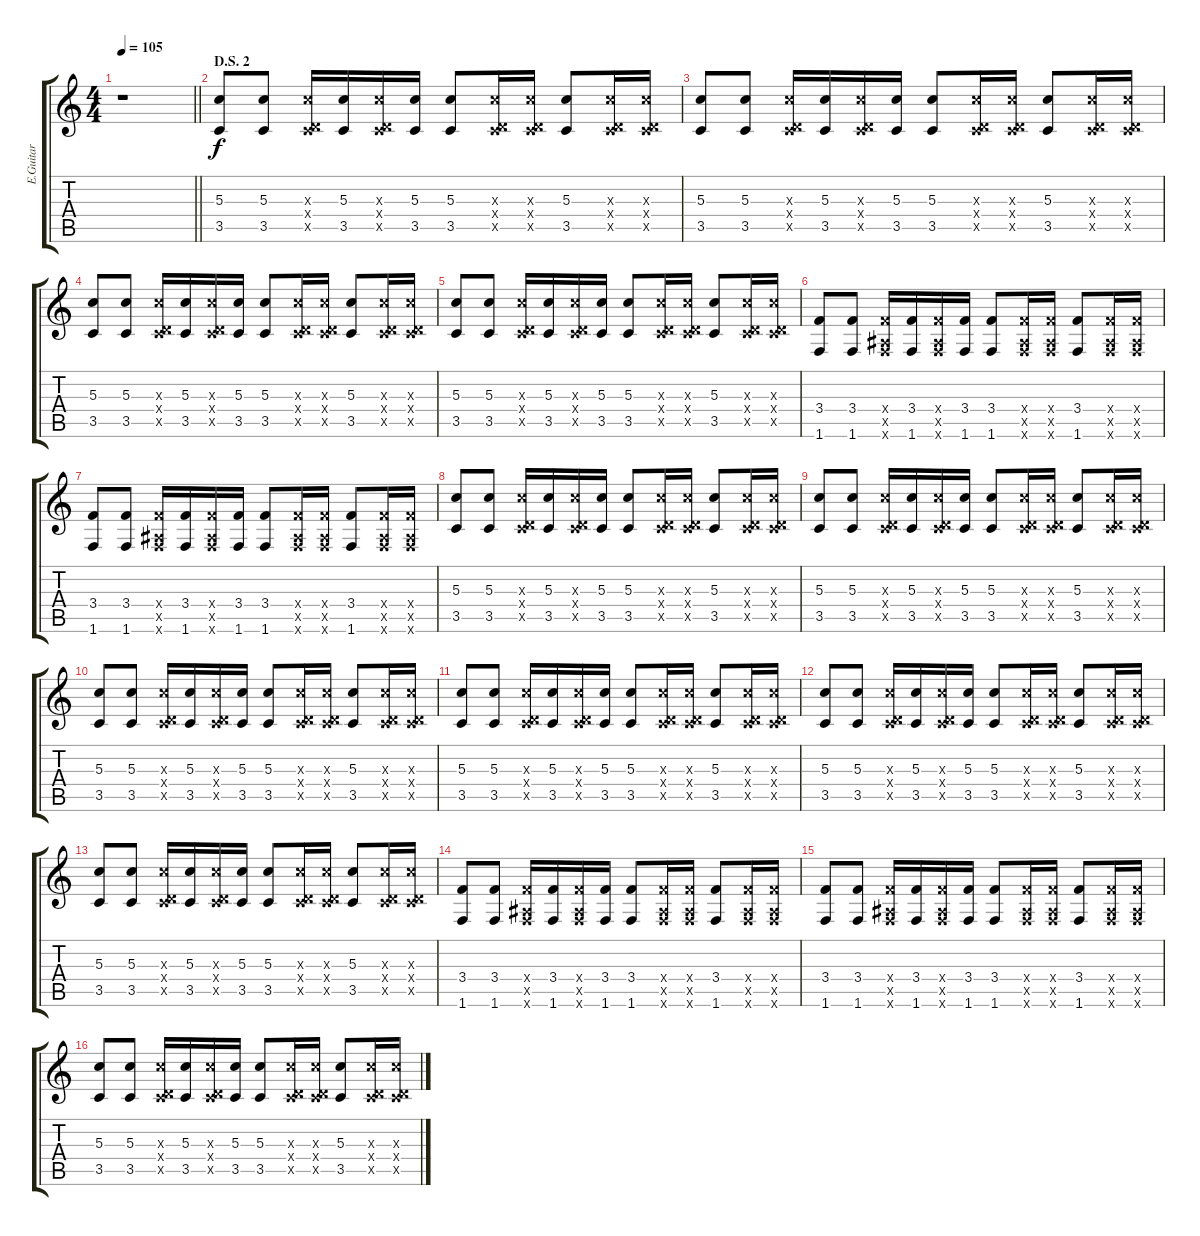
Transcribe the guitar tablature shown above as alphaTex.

\track ("E.Guitar" "E.Guitar") {instrument overdrivenguitar}
\staff {score tabs}
\tuning (E4 B3 G3 D3 A2 E2) {hide}
\ts (4 4)
\tempo 105
\clef g2
\barLineRight lightlight
\ks c
r.1{dy f} |
\section ("" "D.S. 2")
(5.3 3.5).8 (5.3 3.5).8 (5.3{x} 0.4{x} 3.5{x}).16 (5.3 3.5).16 (5.3{x} 0.4{x} 3.5{x}).16 (5.3 3.5).16 (5.3 3.5).8 (5.3{x} 0.4{x} 3.5{x}).16 (5.3{x} 0.4{x} 3.5{x}).16 (5.3 3.5).8 (5.3{x} 0.4{x} 3.5{x}).16 (5.3{x} 0.4{x} 3.5{x}).16 |
(5.3 3.5).8 (5.3 3.5).8 (5.3{x} 0.4{x} 3.5{x}).16 (5.3 3.5).16 (5.3{x} 0.4{x} 3.5{x}).16 (5.3 3.5).16 (5.3 3.5).8 (5.3{x} 0.4{x} 3.5{x}).16 (5.3{x} 0.4{x} 3.5{x}).16 (5.3 3.5).8 (5.3{x} 0.4{x} 3.5{x}).16 (5.3{x} 0.4{x} 3.5{x}).16 |
(5.3 3.5).8 (5.3 3.5).8 (5.3{x} 0.4{x} 3.5{x}).16 (5.3 3.5).16 (5.3{x} 0.4{x} 3.5{x}).16 (5.3 3.5).16 (5.3 3.5).8 (5.3{x} 0.4{x} 3.5{x}).16 (5.3{x} 0.4{x} 3.5{x}).16 (5.3 3.5).8 (5.3{x} 0.4{x} 3.5{x}).16 (5.3{x} 0.4{x} 3.5{x}).16 |
(5.3 3.5).8 (5.3 3.5).8 (5.3{x} 0.4{x} 3.5{x}).16 (5.3 3.5).16 (5.3{x} 0.4{x} 3.5{x}).16 (5.3 3.5).16 (5.3 3.5).8 (5.3{x} 0.4{x} 3.5{x}).16 (5.3{x} 0.4{x} 3.5{x}).16 (5.3 3.5).8 (5.3{x} 0.4{x} 3.5{x}).16 (5.3{x} 0.4{x} 3.5{x}).16 |
(3.4 1.6).8 (3.4 1.6).8 (3.4{x} 1.5{x} 1.6{x}).16 (3.4 1.6).16 (3.4{x} 1.5{x} 1.6{x}).16 (3.4 1.6).16 (3.4 1.6).8 (3.4{x} 1.5{x} 1.6{x}).16 (3.4{x} 1.5{x} 1.6{x}).16 (3.4 1.6).8 (3.4{x} 1.5{x} 1.6{x}).16 (3.4{x} 1.5{x} 1.6{x}).16 |
(3.4 1.6).8 (3.4 1.6).8 (3.4{x} 1.5{x} 1.6{x}).16 (3.4 1.6).16 (3.4{x} 1.5{x} 1.6{x}).16 (3.4 1.6).16 (3.4 1.6).8 (3.4{x} 1.5{x} 1.6{x}).16 (3.4{x} 1.5{x} 1.6{x}).16 (3.4 1.6).8 (3.4{x} 1.5{x} 1.6{x}).16 (3.4{x} 1.5{x} 1.6{x}).16 |
(5.3 3.5).8 (5.3 3.5).8 (5.3{x} 0.4{x} 3.5{x}).16 (5.3 3.5).16 (5.3{x} 0.4{x} 3.5{x}).16 (5.3 3.5).16 (5.3 3.5).8 (5.3{x} 0.4{x} 3.5{x}).16 (5.3{x} 0.4{x} 3.5{x}).16 (5.3 3.5).8 (5.3{x} 0.4{x} 3.5{x}).16 (5.3{x} 0.4{x} 3.5{x}).16 |
(5.3 3.5).8 (5.3 3.5).8 (5.3{x} 0.4{x} 3.5{x}).16 (5.3 3.5).16 (5.3{x} 0.4{x} 3.5{x}).16 (5.3 3.5).16 (5.3 3.5).8 (5.3{x} 0.4{x} 3.5{x}).16 (5.3{x} 0.4{x} 3.5{x}).16 (5.3 3.5).8 (5.3{x} 0.4{x} 3.5{x}).16 (5.3{x} 0.4{x} 3.5{x}).16 |
(5.3 3.5).8 (5.3 3.5).8 (5.3{x} 0.4{x} 3.5{x}).16 (5.3 3.5).16 (5.3{x} 0.4{x} 3.5{x}).16 (5.3 3.5).16 (5.3 3.5).8 (5.3{x} 0.4{x} 3.5{x}).16 (5.3{x} 0.4{x} 3.5{x}).16 (5.3 3.5).8 (5.3{x} 0.4{x} 3.5{x}).16 (5.3{x} 0.4{x} 3.5{x}).16 |
(5.3 3.5).8 (5.3 3.5).8 (5.3{x} 0.4{x} 3.5{x}).16 (5.3 3.5).16 (5.3{x} 0.4{x} 3.5{x}).16 (5.3 3.5).16 (5.3 3.5).8 (5.3{x} 0.4{x} 3.5{x}).16 (5.3{x} 0.4{x} 3.5{x}).16 (5.3 3.5).8 (5.3{x} 0.4{x} 3.5{x}).16 (5.3{x} 0.4{x} 3.5{x}).16 |
(5.3 3.5).8 (5.3 3.5).8 (5.3{x} 0.4{x} 3.5{x}).16 (5.3 3.5).16 (5.3{x} 0.4{x} 3.5{x}).16 (5.3 3.5).16 (5.3 3.5).8 (5.3{x} 0.4{x} 3.5{x}).16 (5.3{x} 0.4{x} 3.5{x}).16 (5.3 3.5).8 (5.3{x} 0.4{x} 3.5{x}).16 (5.3{x} 0.4{x} 3.5{x}).16 |
(5.3 3.5).8 (5.3 3.5).8 (5.3{x} 0.4{x} 3.5{x}).16 (5.3 3.5).16 (5.3{x} 0.4{x} 3.5{x}).16 (5.3 3.5).16 (5.3 3.5).8 (5.3{x} 0.4{x} 3.5{x}).16 (5.3{x} 0.4{x} 3.5{x}).16 (5.3 3.5).8 (5.3{x} 0.4{x} 3.5{x}).16 (5.3{x} 0.4{x} 3.5{x}).16 |
(3.4 1.6).8 (3.4 1.6).8 (3.4{x} 1.5{x} 1.6{x}).16 (3.4 1.6).16 (3.4{x} 1.5{x} 1.6{x}).16 (3.4 1.6).16 (3.4 1.6).8 (3.4{x} 1.5{x} 1.6{x}).16 (3.4{x} 1.5{x} 1.6{x}).16 (3.4 1.6).8 (3.4{x} 1.5{x} 1.6{x}).16 (3.4{x} 1.5{x} 1.6{x}).16 |
(3.4 1.6).8 (3.4 1.6).8 (3.4{x} 1.5{x} 1.6{x}).16 (3.4 1.6).16 (3.4{x} 1.5{x} 1.6{x}).16 (3.4 1.6).16 (3.4 1.6).8 (3.4{x} 1.5{x} 1.6{x}).16 (3.4{x} 1.5{x} 1.6{x}).16 (3.4 1.6).8 (3.4{x} 1.5{x} 1.6{x}).16 (3.4{x} 1.5{x} 1.6{x}).16 |
(5.3 3.5).8 (5.3 3.5).8 (5.3{x} 0.4{x} 3.5{x}).16 (5.3 3.5).16 (5.3{x} 0.4{x} 3.5{x}).16 (5.3 3.5).16 (5.3 3.5).8 (5.3{x} 0.4{x} 3.5{x}).16 (5.3{x} 0.4{x} 3.5{x}).16 (5.3 3.5).8 (5.3{x} 0.4{x} 3.5{x}).16 (5.3{x} 0.4{x} 3.5{x}).16
